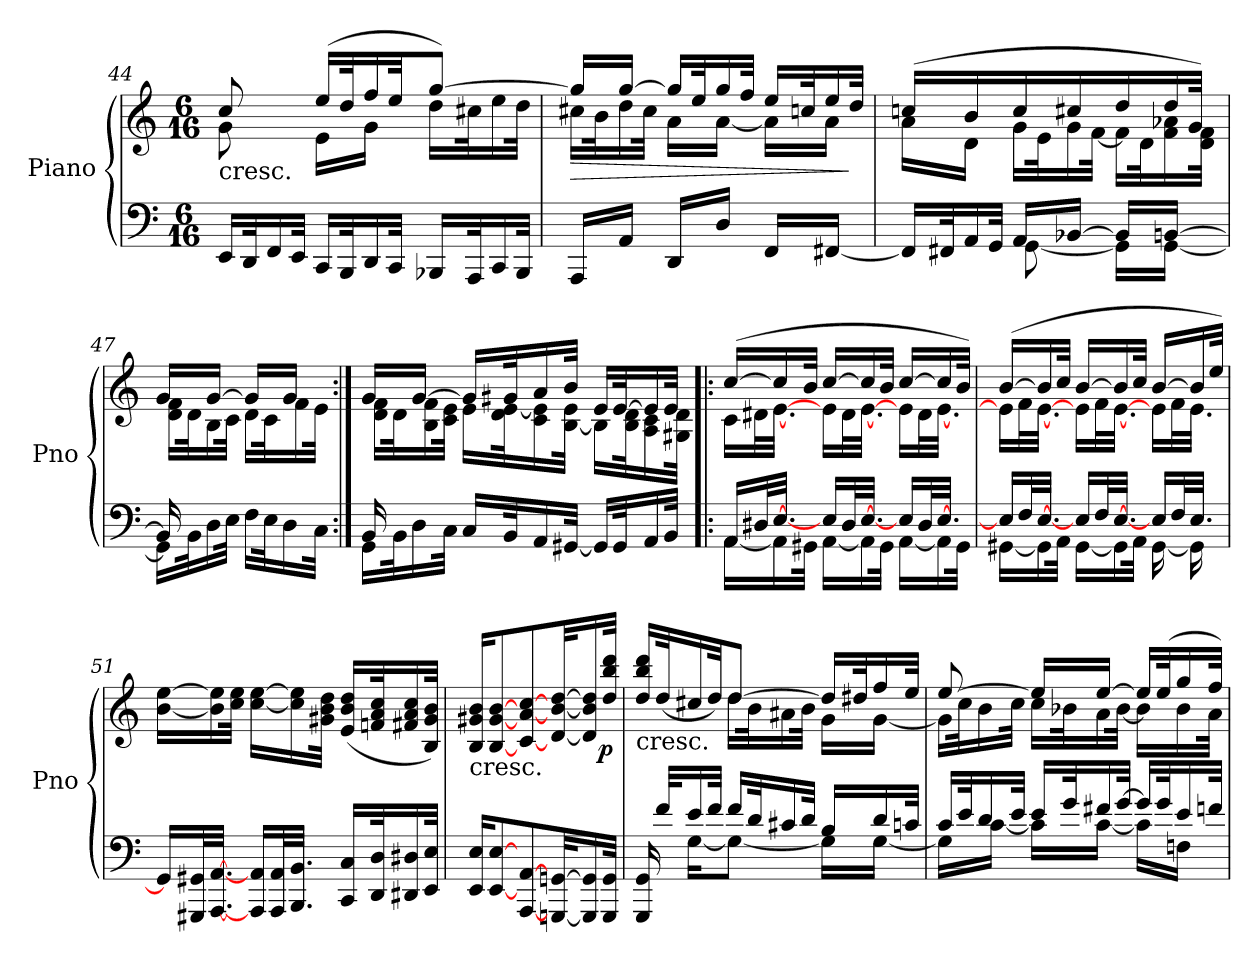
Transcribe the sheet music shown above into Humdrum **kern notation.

**kern	**kern	**dynam
*part1	*part1	*part1
*staff2	*staff1	*staff1/2
*I"Piano	*	*
*I'Pno	*	*
*clefF4	*clefG2	*
*k[]	*k[]	*
*M6/16	*M6/16	*
*Xtuplet	*	*
=44	=44	=44
*	*^	*
!	!LO:TX:b:t=cresc.	!	!
24EE/LL	8cc/	8g\	.
48DD/K	.	.	.
24FF/	.	.	.
48EE/JJk	.	.	.
*	*Xtuplet	*	*
24CC/LL	(>24ee/LL	16e\LL	.
48BBB/K	48dd/K	.	.
24DD/	24ff/	16g\JJ	.
48CC/JJk	48ee/JK	.	.
24BBB-X/LL	[8gg/J)	24dd\LL	.
48AAA/K	.	48cc#X\K	.
24CC/	.	24ee\	.
48BBB-/JJk	.	48dd\JJk	.
=45	=45	=45	=45
!	!	!	!LO:HP:b
16AAA/LL	16gg/LL]	24cc#X\LL	>
.	.	48b\K	.
16AA/JJ	[16gg/JJ	24dd\	.
.	.	48cc#\JJk	.
16DD/LL	24gg/LL]	16a\LL	.
.	48ee/K	.	.
16D/JJ	24gg/	[16a\JJ	.
.	48ff/JJk	.	.
16FF/LL	24ee/LL	16a\LL]	.
.	48ccn/K	.	.
[16FF#X/JJ	24ee/	16a\JJ	.
.	48dd/JJk	.	]
!!LO:LB:g=z	!!
=46	=46	=46	=46
*^	*	*	*
24FF#/LL]	8ryy	(>16ccn/LL	16a\LL	.
48FF#X/K	.	.	.	.
24AA/	.	16b/	16d\JJ	.
48GG/JJk	.	.	.	.
16AA/LL	[8GG\	16cc/	24g\LL	.
.	.	.	48e\K	.
[16BB-X/JJ	.	16cc#X/	24g\	.
.	.	.	[48f\JJk	.
16BB-/LL]	16GG\LL]	16dd/	24f\LL]	.
.	.	.	48d\K	.
[16BBn/JJ	[16GG\JJ	24dd/	24f\ 24a-X\	.
.	.	48g/JJk)	48d\ 48f\JJk	.
=47	=47	=47	=47	=47
16BB/]	24GG\LL]	16g/LL	24d\ 24f\LL	.
.	48BB\K	.	48d\K	.
16ryy	24D\	[16g/JJ	24B\	.
.	48E\JJk	.	48c\JJk	.
8ryy	24F\LL	16g/LL]	24d\LL	.
.	48E\K	.	48c\K	.
.	24D\	16g/JJ	24f\	.
.	48C\JJk	.	48e\JJk	.
!!LO:LB:g=z	!!
=48:|!	=48:|!	=48:|!	=48:|!	=48:|!
24GG\LL	16BB/	16g/LL	24d\ 24f\LL	.
48BB\K	.	.	48d\K	.
24D\	4ryy	[16g/JJ	24B\ 24f\	.
48C\JJk	.	.	48c\ 48e\JJk	.
24C/LL	.	24g/LL]	24e\LL	.
48BB/K	.	48g#X/K	48d\ [48e\K	.
24AA/	.	24a/	24c\ 24e\]	.
[48GG#X/JJk	.	48b/JJk	[48B\ 48e\JJk	.
24GG#/LL]	.	24e/LL	24B\LL]	.
48GG#/K	.	[48e/K	48B\ 48d\K	.
24AA/	16ryy	24e/]	24A\ 24c\	.
48BB/JJk	.	48e/JJk	48G#X\ 48d\JJk	.
!!LO:PB:g=z	!!
=49!|:	=49!|:	=49!|:	=49!|:	=49!|:
24AA/LL	[16AA\LL	(>[16cc/LL	24c\LL	.
48D#X/L	.	.	48d#X\L	.
[48.E/JJJ	24AA\]	24cc/]	[48.e\JJJ	.
32ryy	.	.	32ryy	.
.	48GG#X\JJk	48b/JJk	.	.
24E/LL]	[16AA\LL	[16cc/LL	24e\LL]	.
48D#/L	.	.	48d#\L	.
[48.E/JJJ	24AA\]	24cc/]	[48.e\JJJ	.
32ryy	.	.	32ryy	.
.	48GG#\JJk	48b/JJk	.	.
24E/LL]	[16AA\LL	[16cc/LL	24e\LL]	.
48D#/L	.	.	48d#\L	.
[48.E/JJJ	24AA\]	24cc/]	[48.e\JJJ	.
32ryy	.	.	32ryy	.
.	48GG#\JJk	48b/JJk)	.	.
=50	=50	=50	=50	=50
24E/LL]	[16GG#X\LL	(>[16b/LL	24e\LL]	.
48F/L	.	.	48f\L	.
[48.E/JJJ	24GG#\]	24b/]	[48.e\JJJ	.
32ryy	.	.	32ryy	.
.	48AA\JJk	48cc/JJk	.	.
24E/LL]	[16GG#\LL	[16b/LL	24e\LL]	.
48F/L	.	.	48f\L	.
[48.E/JJJ	24GG#\]	24b/]	[48.e\JJJ	.
32ryy	.	.	32ryy	.
.	48AA\JJk	48cc/JJk	.	.
24E/LL]	[16GG#\LL	[16b/LL	24e\LL]	.
48F/L	.	.	48f\L	.
48.E/JJJ	16GG#\]	24b/]	48.e\JJJ	.
32ryy	.	.	32ryy	.
.	.	48ee/JJk)	.	.
*	*	*v	*v	*
!!LO:LB:g=z
=51	=51	=51	=51
8ryy	24GG#/LL]	[16b\ [16ee\LL	.
.	48GGG#X/ 48GG#X/L	.	.
.	[48.AAA/ [48.AA/JJJ	24b\] 24ee\]	.
.	32ryy	.	.
.	.	48cc\ 48ee\JJk	.
4ryy	24AAA/] 24AA/]LL	[16cc\ [16ee\LL	.
.	48AAA/ 48AA/L	.	.
.	48.BBB/ 48.BB/JJJ	24cc\] 24ee\]	.
.	32ryy	.	.
.	.	48g#X\ 48b\ 48dd\JJk	.
.	24CC/ 24C/LL	(<24e/ 24b/ 24dd/LL	.
.	48DD/ 48D/K	48fn/ 48a/ 48cc/K	.
.	24DD#X/ 24D#X/	24f#X/ 24a/ 24cc/	.
.	48EE/ 48E/JJk	48B/ 48g#/ 48b/JJk)	.
!!LO:LB:g=z
=52	=52	=52	=52
!	!	!LO:TX:b:t=cresc.	!
*v	*v	*	*
24EE/ 24E/LL	24B/ 24g#X/ 24b/LL	.
[8EE/ [8E/	[8B/ [8g#/ [8b/	.
[8AAA/ [8AA/	[8c/ [8a/ [8cc/	.
[48GGGn/ [48GGn/K	[48d\ [48b\ [48dd\K	.
24GGG/] 24GG/]	24d\] 24b\] 24dd\]	.
!	!	!LO:DY:b
48GGG/ 48GG/JJk	48dd\ 48bb\ 48ddd\JJk	p
=53	=53	=53
*^	*^	*
!	!	!LO:TX:b:t=cresc.	!	!
24GGG/ 24GG/	16ryy	24dd/ 24bb/ 24ddd/LL	8ryy	.
48f/KLL	.	(>48dd/K	.	.
24e/	[16G\KL	24cc#X/	.	.
48f/JJk	.	48dd/JK)	.	.
24f/LL	8G\J_	[8dd/J	24dd\LL	.
48d/K	.	.	48b\K	.
24c#X/	.	.	24a#X\	.
48d/JJk	.	.	48b\JJk	.
16B/LL	16G\LL]	24dd/LL]	16g\LL	.
.	.	48dd#X/K	.	.
24d/	[16G\JJ	24ff/	[16g\JJ	.
48cn/JJk	.	48ee/JJk	.	.
!!LO:LB:g=z	!!
=54	=54	=54	=54	=54
24c/LL	16G\LL]	[8ee/	24g\LL]	.
48e/K	.	.	48cc\K	.
24d/	[16c\JJ	.	24b\	.
48e/JJk	.	.	48cc\JJk	.
24e/LL	16c\LL]	16ee/LL]	24cc\LL	.
48g/K	.	.	48b-X\K	.
24f#X/	[16c\JJ	[16ee/JJ	24a\	.
[48g/JJk	.	.	[48b-\JJk	.
24g/LL]	16c\LL]	24ee/LL]	16b-\LL]	.
48g/K	.	(>48ee/K	.	.
24e/	16Fn\JJ	24gg/	24b-\	.
48fn/JJk	.	48ff/JJk)	48a\JJk	.
*v	*v	*	*	*
*	*v	*v	*
=	=	=
*-	*-	*-
